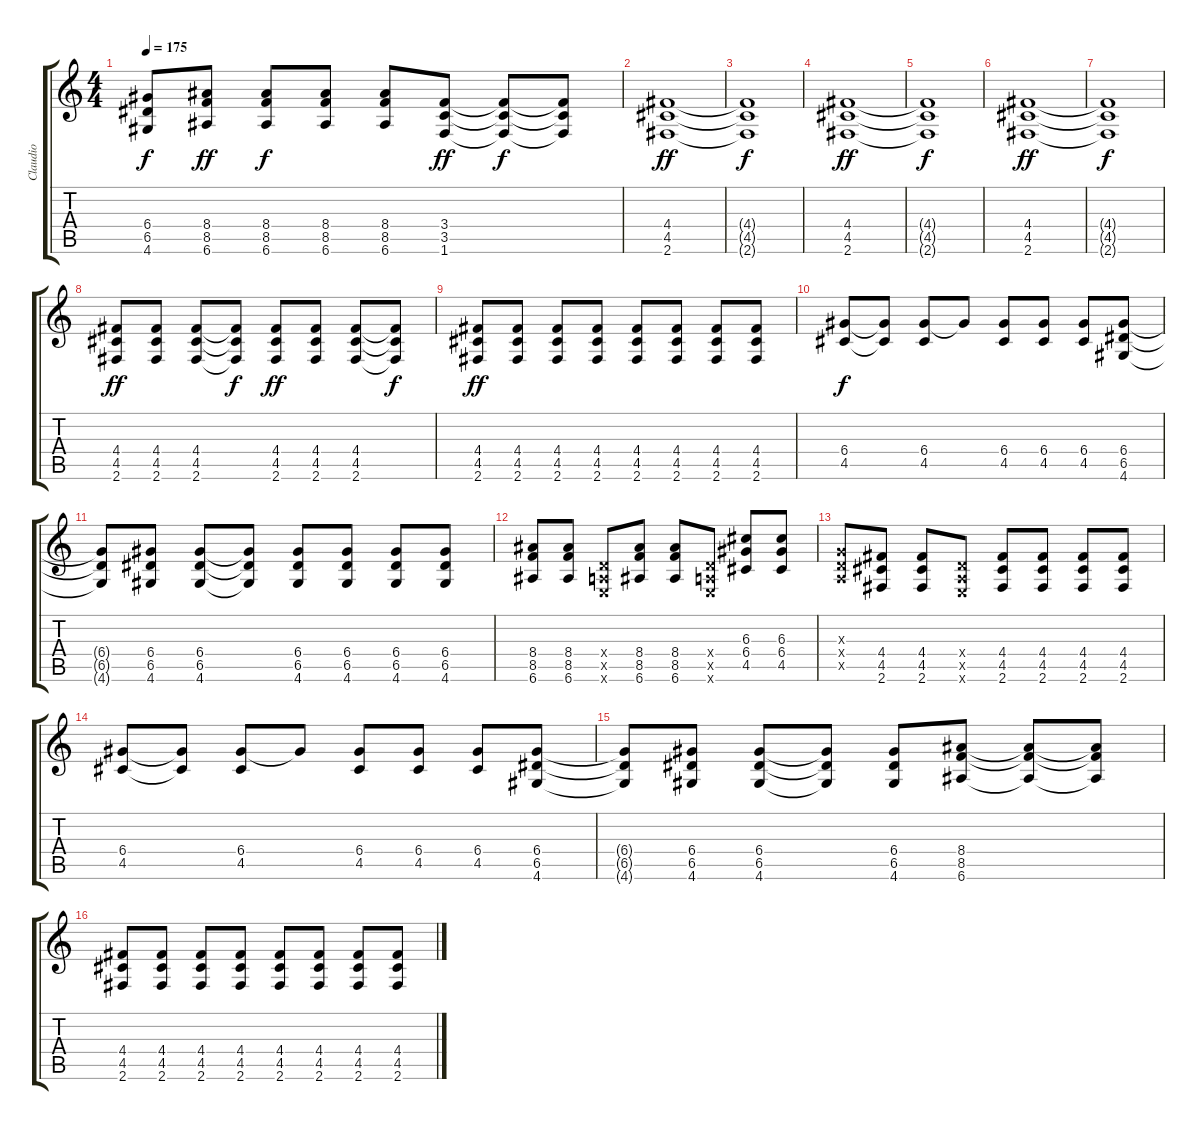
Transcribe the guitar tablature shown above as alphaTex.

\track ("Claudio" "Claudio") {instrument distortionguitar}
\staff {score tabs}
\tuning (E4 B3 G3 D3 A2 E2) {hide}
\ts (4 4)
\tempo 175
\clef g2
\ks c
(6.4 6.5 4.6).8{dy f} (8.4 8.5 6.6).8{dy ff} (8.4 8.5 6.6).8{dy f} (8.4 8.5 6.6).8 (8.4 8.5 6.6).8 (3.4 3.5 1.6).8{dy ff} (3.4{t} 3.5{t} 1.6{t}).8{dy f} (3.4{t} 3.5{t} 1.6{t}).8 |
(4.4 4.5 2.6).1{dy ff} |
(4.4{t} 4.5{t} 2.6{t}).1{dy f} |
(4.4 4.5 2.6).1{dy ff} |
(4.4{t} 4.5{t} 2.6{t}).1{dy f} |
(4.4 4.5 2.6).1{dy ff} |
(4.4{t} 4.5{t} 2.6{t}).1{dy f} |
(4.4 4.5 2.6).8{dy ff} (4.4 4.5 2.6).8 (4.4 4.5 2.6).8 (4.4{t} 4.5{t} 2.6{t}).8{dy f} (4.4 4.5 2.6).8{dy ff} (4.4 4.5 2.6).8 (4.4 4.5 2.6).8 (4.4{t} 4.5{t} 2.6{t}).8{dy f} |
(4.4 4.5 2.6).8{dy ff} (4.4 4.5 2.6).8 (4.4 4.5 2.6).8 (4.4 4.5 2.6).8 (4.4 4.5 2.6).8 (4.4 4.5 2.6).8 (4.4 4.5 2.6).8 (4.4 4.5 2.6).8 |
(6.4 4.5).8{dy f} (6.4{t} 4.5{t}).8 (6.4 4.5).8 6.4{t}.8 (6.4 4.5).8 (6.4 4.5).8 (6.4 4.5).8 (6.4 6.5 4.6).8 |
(6.4{t} 6.5{t} 4.6{t}).8 (6.4 6.5 4.6).8 (6.4 6.5 4.6).8 (6.4{t} 6.5{t} 4.6{t}).8 (6.4 6.5 4.6).8 (6.4 6.5 4.6).8 (6.4 6.5 4.6).8 (6.4 6.5 4.6).8 |
(8.4 8.5 6.6).8 (8.4 8.5 6.6).8 (0.4{x} 0.5{x} 0.6{x}).8 (8.4 8.5 6.6).8 (8.4 8.5 6.6).8 (0.4{x} 0.5{x} 0.6{x}).8 (6.3 6.4 4.5).8 (6.3 6.4 4.5).8 |
(0.3{x} 0.4{x} 0.5{x}).8 (4.4 4.5 2.6).8 (4.4 4.5 2.6).8 (0.4{x} 0.5{x} 0.6{x}).8 (4.4 4.5 2.6).8 (4.4 4.5 2.6).8 (4.4 4.5 2.6).8 (4.4 4.5 2.6).8 |
(6.4 4.5).8 (6.4{t} 4.5{t}).8 (6.4 4.5).8 6.4{t}.8 (6.4 4.5).8 (6.4 4.5).8 (6.4 4.5).8 (6.4 6.5 4.6).8 |
(6.4{t} 6.5{t} 4.6{t}).8 (6.4 6.5 4.6).8 (6.4 6.5 4.6).8 (6.4{t} 6.5{t} 4.6{t}).8 (6.4 6.5 4.6).8 (8.4 8.5 6.6).8 (8.4{t} 8.5{t} 6.6{t}).8 (8.4{t} 8.5{t} 6.6{t}).8 |
(4.4 4.5 2.6).8 (4.4 4.5 2.6).8 (4.4 4.5 2.6).8 (4.4 4.5 2.6).8 (4.4 4.5 2.6).8 (4.4 4.5 2.6).8 (4.4 4.5 2.6).8 (4.4 4.5 2.6).8
